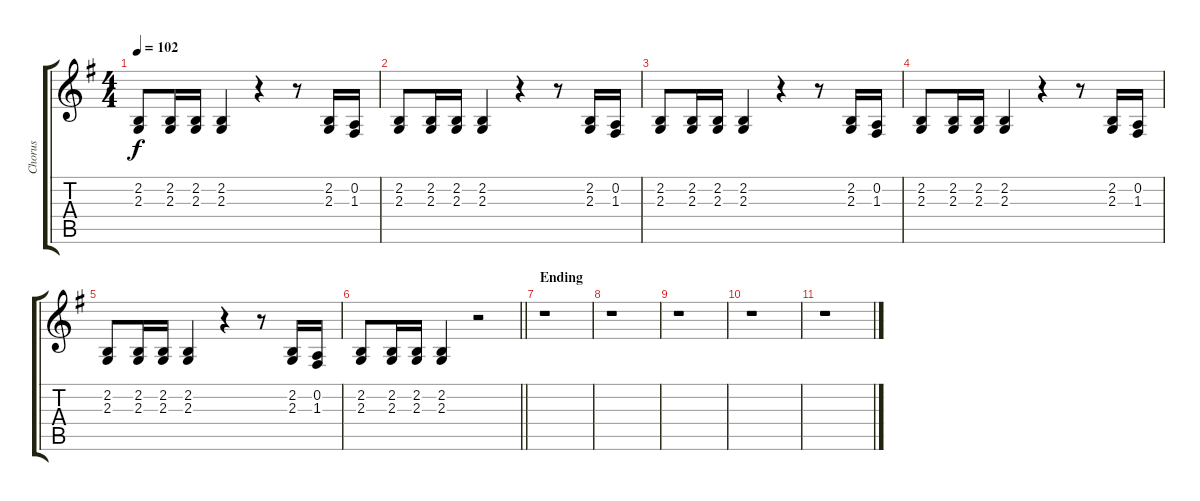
\track ("Chorus" "Chorus") {instrument sopranosax}
\staff {score tabs}
\tuning (D4 A3 F3 C3 G2 D2) {hide}
\ts (4 4)
\tempo 102
\clef g2
\ks eminor
(2.2 2.3).8{dy f} (2.2 2.3).16 (2.2 2.3).16 (2.2 2.3).4 r.4 r.8 (2.2 2.3).16 (0.2 1.3).16 |
(2.2 2.3).8 (2.2 2.3).16 (2.2 2.3).16 (2.2 2.3).4 r.4 r.8 (2.2 2.3).16 (0.2 1.3).16 |
(2.2 2.3).8 (2.2 2.3).16 (2.2 2.3).16 (2.2 2.3).4 r.4 r.8 (2.2 2.3).16 (0.2 1.3).16 |
(2.2 2.3).8 (2.2 2.3).16 (2.2 2.3).16 (2.2 2.3).4 r.4 r.8 (2.2 2.3).16 (0.2 1.3).16 |
(2.2 2.3).8 (2.2 2.3).16 (2.2 2.3).16 (2.2 2.3).4 r.4 r.8 (2.2 2.3).16 (0.2 1.3).16 |
\barLineRight lightlight
(2.2 2.3).8 (2.2 2.3).16 (2.2 2.3).16 (2.2 2.3).4 r.2 |
\section ("" "Ending")
r.1 |
r.1 |
r.1 |
r.1 |
r.1
